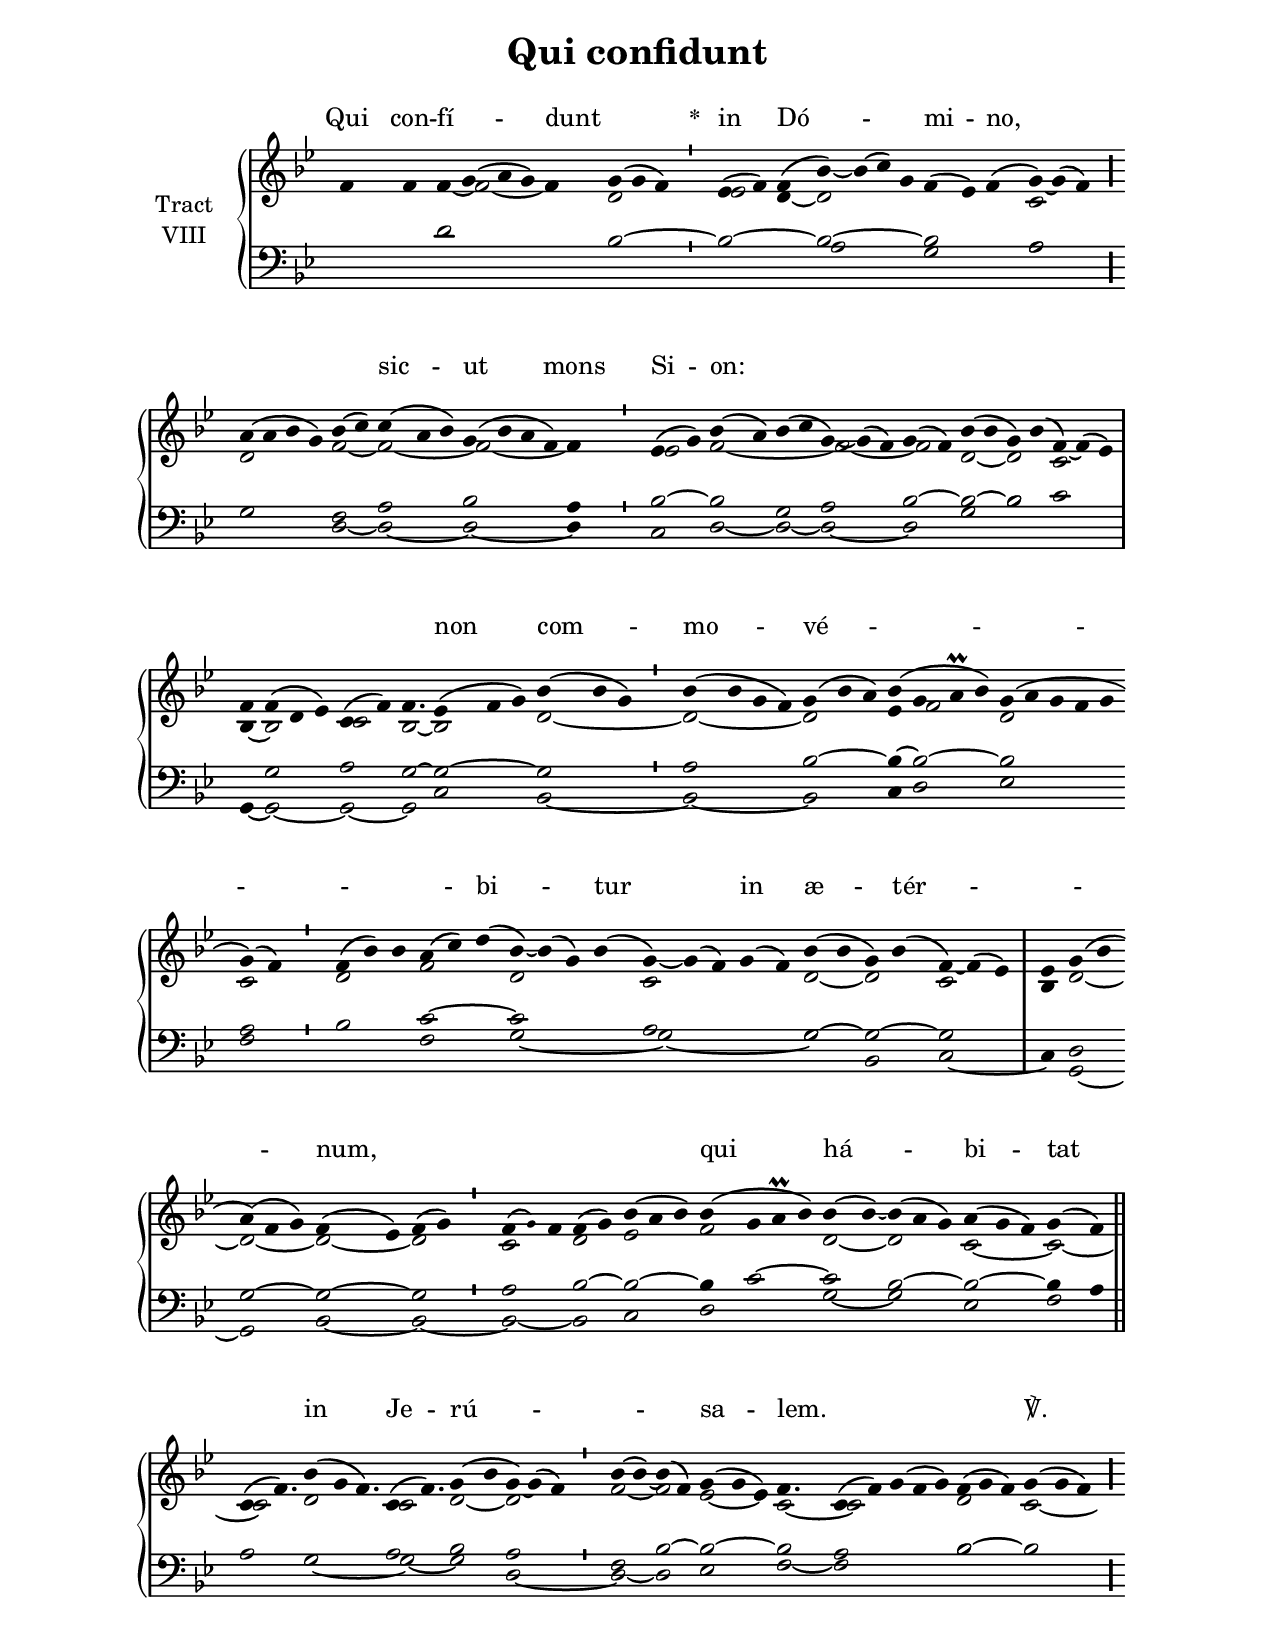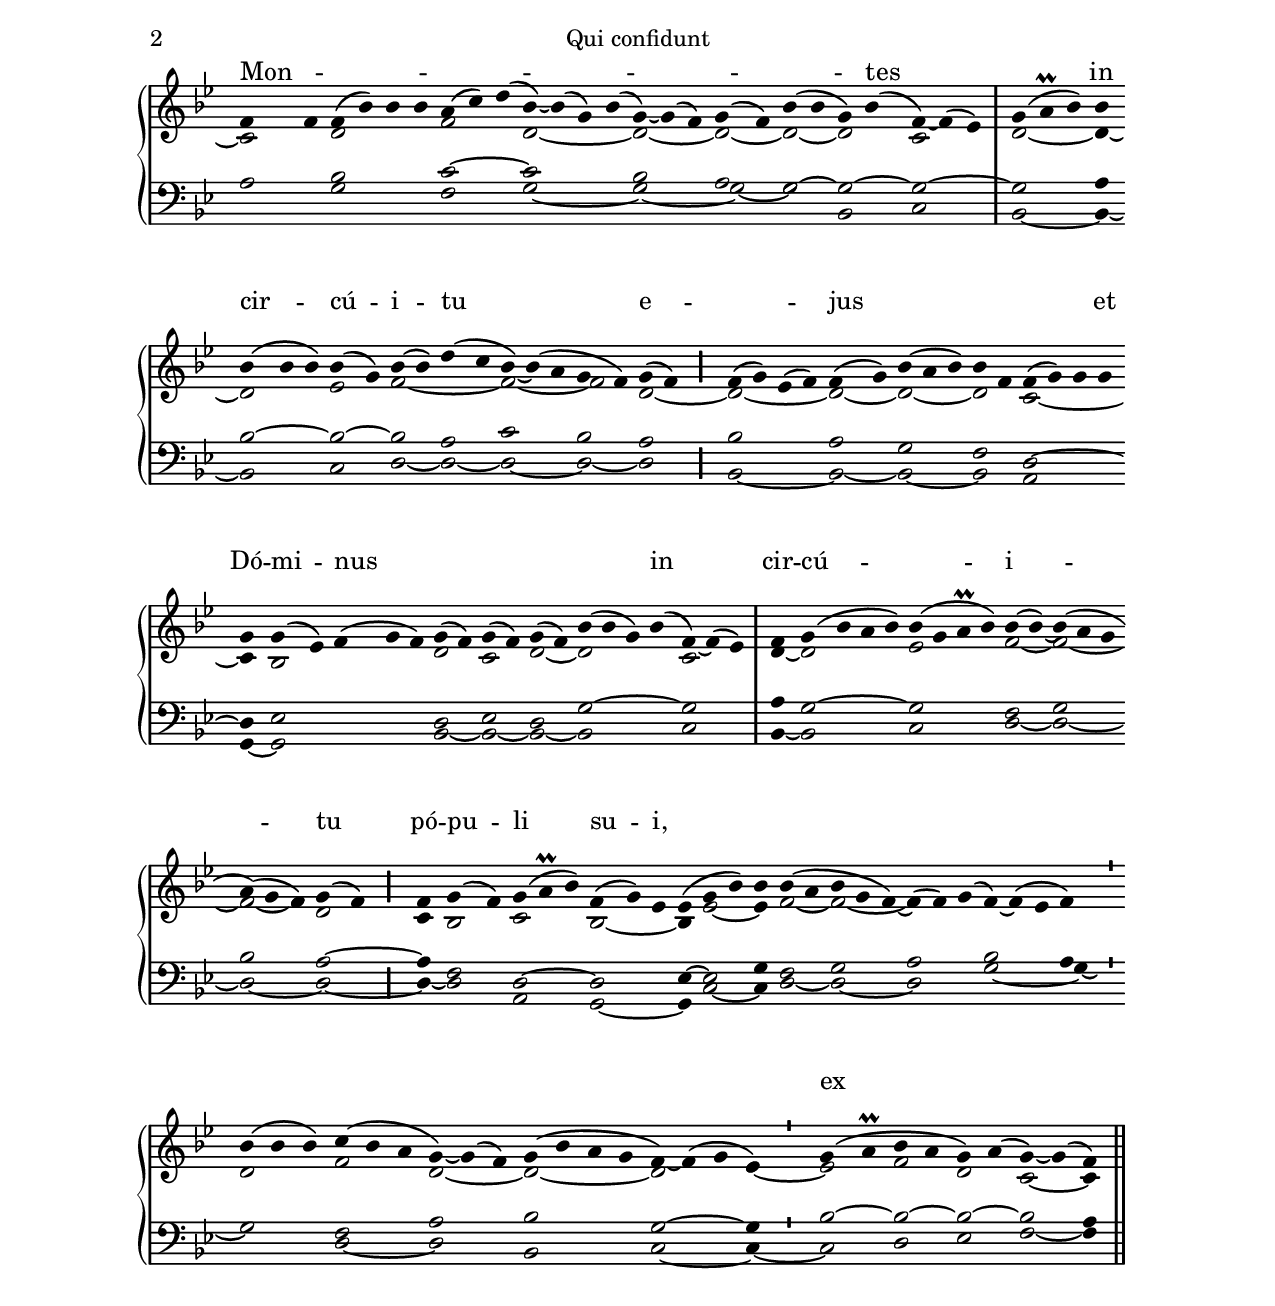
\version "2.18"
\include "gregorian.ly"
\include "noh2.ily"


%Page reference: page i.253
%(volume.page)

global = {
 \key f \mixolydian
 \cadenzaOn 
}

\header {
  title = \markup \center-column {"Qui confidunt" \vspace #1 }
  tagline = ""
  composer = ""
}

\paper {
 #(include-special-characters)
  oddHeaderMarkup = \markup \fill-line {
    \line {}
    \center-column {
      \on-the-fly #first-page     " "
      \on-the-fly #not-first-page "Qui confidunt"
    }
    \line { \on-the-fly #print-page-number-check-first \fromproperty #'page:page-number-string }
  }
  evenHeaderMarkup = \markup \fill-line {
    \line { \on-the-fly #print-page-number-check-first \fromproperty #'page:page-number-string }
    \center-column { "Qui confidunt" }
    \line {}
  }
}

chantText = \lyricmode {
Qui con -- fí -- _ dunt _ 
\set stanza = " * " in Dó -- _ mi -- no, _ _ 
sic -- ut mons Si -- on: _ _ _ _ _ _ _ _ 
non com -- mo -- vé -- _ _ _ _ _ bi -- tur in æ -- tér -- _ _ num, _ _ _ _ _ 
qui há -- bi -- tat _ in Je -- rú -- _ sa -- lem. _ _ _ ℣. 
Mon -- _ _ _ _ _ _ _ _ _ tes _ 
in cir -- cú -- i -- tu e -- _ _ jus _ _ _ _ _ 
et Dó -- mi -- nus _ _ _ _ 
in cir -- cú -- _ i -- tu pó -- pu -- li su -- i, _ _ _ _ _ _ _ 
ex _ hoc nunc _ _ _ 
et us -- _ que 
\set stanza = " * " in sǽ -- cu -- lum. _ _ _ _ _ _ _ _ _ _ _ }

chantMusic = {
\tieDown   f'4 f'4 f'4 g'4 ( a'4 g'4) f'4 g'4 ( g'4 f'4) \divisioMinima
 ees'4 ( f'4) f'4 ( bes'4) ~ bes'4 ( c''4) g'4 f'4 ( ees'4) f'4 ( g'4) ~ g'4 ( f'4) \divisioMaior \forceBreak

 a'4 ( a'4 bes'4 g'4) bes'4 ( c''4) c''4 ( a'4 bes'4) g'4 ( bes'4 a'4 f'4) f'4 \divisioMinima
 ees'4 ( g'4) bes'4 ( a'4) bes'4 ( c''4 g'4) ~ g'4 ( f'4) g'4 ( f'4) bes'4 ( bes'4 g'4) bes'4 ( f'4) ~ f'4 ( ees'4) \divisioMaxima \forceBreak

 f'4 f'4 ( d'4 ees'4) c'4 ( f'4) f'4. ees'4 ( f'4 g'4) bes'4 ( bes'4 g'4) \divisioMinima
 bes'4 ( bes'4 g'4 f'4) g'4 ( bes'4 a'4) bes'4 ( g'4 a'\prall bes'4) g'4 ( a'4 g'4 f'4 g'4 \forceBreak
) g'4 ( f'4) \divisioMinima
 f'4 ( bes'4) bes'4 a'4 ( c''4) d''4 ( bes'4) ~ bes'4 ( g'4) bes'4 ( g'4) ~ g'4 ( f'4) g'4 ( f'4) bes'4 ( bes'4 g'4) bes'4 ( f'4) ~ f'4 ( ees'4) \divisioMaxima
 ees'4 g'4 ( bes'4 \forceBreak
) a'4 ( f'4 g'4) f'4 ( ees'4) f'4 ( g'4) \divisioMinima
 f'4 ( \once \tweak #'font-size #-4 g' ) f'4 f'4 ( g'4) bes'4 ( a'4 bes'4) bes'4 ( g'4 a'\prall bes'4) bes'4 ( bes'4) ~ bes'4 ( a'4 g'4) a'4 ( g'4 f'4) g'4 ( f'4) \finalis \forceBreak

 c'4 ( f'4.) bes'4 ( g'4 f'4.) c'4 ( f'4.) g'4 ( bes'4 g'4) ~ g'4 ( f'4) \divisioMinima
 bes'4 ( bes'4) ~ bes'4 ( f'4) g'4 ( g'4 ees'4) f'4. c'4 ( f'4) g'4 ( f'4 g'4) f'4 ( g'4 f'4) g'4 ( g'4 f'4) \divisioMaior \forceBreak

 f'4 f'4 f'4 ( bes'4) bes'4 bes'4 a'4 ( c''4) d''4 ( bes'4) ~ bes'4 ( g'4) bes'4 ( g'4) ~ g'4 ( f'4) g'4 ( f'4) bes'4 ( bes'4 g'4) bes'4 ( f'4) ~ f'4 ( ees'4) \divisioMaxima
 g'4 ( a'\prall bes'4) bes'4 \forceBreak
 bes'4 ( bes'4 bes'4) bes'4 ( g'4) bes'4 ( bes'4) d''4 ( c''4 bes'4) ~ bes'4 ( a'4 g'4 f'4) g'4 ( f'4) \divisioMaior
 f'4 ( g'4) ees'4 ( f'4) f'4 ( g'4) bes'4 ( a'4 bes'4) bes'4 f'4 f'4 ( g'4) g'4 g'4 \forceBreak
 g'4 g'4 ( ees'4) f'4 ( g'4 f'4) g'4 ( f'4) g'4 ( f'4) g'4 ( f'4) bes'4 ( bes'4 g'4) bes'4 ( f'4) ~ f'4 ( ees'4) \divisioMaxima
 f'4 g'4 ( bes'4 a'4 bes'4) bes'4 ( g'4 a'\prall bes'4) bes'4 ( bes'4) ~ bes'4 ( a'4 g'4 \forceBreak
) a'4 ( g'4 f'4) g'4 ( f'4) \divisioMaior
 f'4 g'4 ( f'4) g'4 ( a'\prall bes'4) f'4 ( g'4)  ees'4 ees'4 ( g'4 bes'4) bes'4 bes'4 ( a'4 bes'4 g'4 f'4) ~ f'4 ( f'4) g'4 ( f'4) ~ f'4 ( ees'4 f'4) \divisioMinima \forceBreak

 bes'4 ( bes'4 bes'4) c''4 ( bes'4 a'4 g'4) ~ g'4 ( f'4) g'4 ( bes'4 a'4 g'4 f'4) ~ f'4 ( g'4 ees'4) \divisioMinima
 g'4 ( a'\prall bes'4 a'4 g'4) a'4 ( g'4) ~ g'4 ( f'4) \finalis

}

altoMusic = {
r2 f'4 ~ f'2*3/2 ~ f'4 d'2*3/2 \divisioMinima
ees'2 d'4 ~ d'2*4/2 r2*3/2 c'2*3/2 \divisioMaior
d'2*4/2 f'2 ~ f'2*3/2 ~ f'2*4/2 ~ f'4 \divisioMinima
ees'2 f'2*4/2 ~ f'2*3/2 ~ f'2 d'2 ~ d'2 c'2*3/2 \divisioMaxima
bes4 ~ bes2*3/2 c'2 bes2*3/4 ~ bes2*3/2 d'2*3/2 ~ \divisioMinima
d'2*4/2 ~ d'2*3/2 ees'4 f'2*3/2 d'2*5/2 c'2 \divisioMinima
d'2*3/2 f'2*3/2 d'2*4/2 c'2*5/2 d'2 ~ d'2 c'2*3/2 \divisioMaxima
bes4 d'2 ~ d'2*3/2 ~ d'2 ~ d'2 \divisioMinima
c'2*3/2 d'2 ees'2*3/2 f'2*4/2 d'2 ~ d'2*3/2 c'2*3/2 ~ c'2 ~ \finalis
c'2*5/4 d'2*7/4 c'2*5/4 d'2 ~ d'2*3/2 \divisioMinima
f'2 ~ f'2 ees'2 ~ ees'4 c'2*3/4 ~ c'2*5/2 d'2*3/2 c'2*3/2 ~ \divisioMaior
c'2 d'2*4/2 f'2*3/2 d'2*4/2 ~ d'2*3/2 ~ d'2 ~ d'2 ~ d'2 c'2*3/2 \divisioMaxima
d'2*3/2 ~ d'4 ~ d'2*3/2 ees'2 f'2*4/2 ~ f'2*3/2 ~ f'2 d'2 ~ \divisioMaior
d'2*4/2 ~ d'2 ~ d'2*3/2 ~ d'2 c'2*4/2 ~ c'4 bes2*5/2 d'2 c'2 d'2 ~ d'2*4/2 c'2*3/2 \divisioMaxima
d'4 ~ d'2*4/2 ees'2*4/2 f'2 ~ f'2*3/2 ~ f'2 ~ f'4 d'2 \divisioMaior
c'4 bes2 c'2*3/2 bes2*3/2 ~ bes4 ees'2 ~ ees'4 f'2 ~ f'2*3/2 ~ f'4 r2*6/2 \divisioMinima
d'2*3/2 f'2*3/2 d'2*3/2 ~ d'2*4/2 ~ d'2*3/2 ees'4 ~ \divisioMinima
ees'2 f'2 d'2 c'2 ~ c'4 \finalis
}

tenorMusic = {
r2 d'2*5/2 bes2*3/2 ~ \divisioMinima
bes2*3/2 ~ bes2*4/2 ~ bes2*3/2 a2*3/2 \divisioMaior
g2*4/2 f2 a2*3/2 bes2*4/2 a4 \divisioMinima
bes2 ~ bes2 g2 a2*3/2 bes2 ~ bes2 ~ bes2 c'2*3/2 \divisioMaxima
r4 g2*3/2 a2 g2*3/4 ~ g2*3/2 ~ g2*3/2 \divisioMinima
a2*4/2 bes2*3/2 ~ bes4 ~ bes2*3/2 ~ bes2*5/2 a2 \divisioMinima
bes2*3/2 c'2*3/2 ~ c'2*4/2 a2*5/2 g2 ~ g2 ~ g2*3/2 \divisioMaxima
r4 d2 g2*3/2 ~ g2 ~ g2 \divisioMinima
a2*3/2 bes2 ~ bes2*3/2 ~ bes4 c'2*3/2 ~ c'2 bes2*3/2 ~ bes2*3/2 ~ bes4 a4 \finalis
r2*5/4 r2*7/4 a2*5/4 bes2 a2*3/2 \divisioMinima
f2 bes2 ~ bes2*3/2 ~ bes2*3/4 a2*5/2 bes2*3/2 ~ bes2*3/2 \divisioMaior
a2 bes2*4/2 c'2*3/2 ~ c'2*4/2 bes2*3/2 a2 g2 ~ g2 ~ g2*3/2 ~ \divisioMaxima
g2*3/2 a4 bes2*3/2 ~ bes2 ~ bes2 a2 c'2*3/2 bes2 a2 \divisioMaior
bes2*4/2 a2 g2*3/2 f2 d2*4/2 ~ d4 ees2*5/2 d2 ees2 d2 g2*4/2 ~ g2*3/2 \divisioMaxima
a4 g2*4/2 ~ g2*4/2 f2 g2*3/2 bes2*3/2 a2 ~ \divisioMaior
a4 f2 d2*3/2 ~ d2*3/2 ees4 ~ ees2 g4 f2 g2*3/2 a2*3/2 bes2*3/2 a4 \divisioMinima
r2*3/2 f2*3/2 a2*3/2 bes2*4/2 g2*3/2 ~ g4 \divisioMinima
bes2 ~ bes2 ~ bes2 ~ bes2 a4 \finalis
}

bassMusic = {
r2*7/2 r2*3/2 \divisioMinima
r2*3/2 a2*4/2 g2*3/2 a2*3/2 \divisioMaior
r2*4/2 d2 ~ d2*3/2 ~ d2*4/2 ~ d4 \divisioMinima
c2 d2 ~ d2 ~ d2*3/2 ~ d2 g2 bes2 r2*3/2 \divisioMaxima
g,4 ~ g,2*3/2 ~ g,2 ~ g,2*3/4 c2*3/2 bes,2*3/2 ~ \divisioMinima
bes,2*4/2 ~ bes,2*3/2 c4 d2*3/2 ees2*5/2 f2 \divisioMinima
r2*3/2 f2*3/2 g2*4/2 ~ g2*5/2 ~ g2 bes,2 c2*3/2 ~ \divisioMaxima
c4 g,2 ~ g,2*3/2 bes,2 ~ bes,2 ~ \divisioMinima
bes,2*3/2 ~ bes,2 c2*3/2 d2*4/2 g2 ~ g2*3/2 ees2*3/2 f2 \finalis
a2*5/4 g2*7/4 ~ g2*5/4 ~ g2 d2*3/2 ~ \divisioMinima
d2 ~ d2 ees2*3/2 f2*3/4 ~ f2*5/2 bes2*3/2 r2*3/2 \divisioMaior
r2 g2*4/2 f2*3/2 g2*4/2 ~ g2*3/2 ~ g2 ~ g2 bes,2 c2*3/2 \divisioMaxima
bes,2*3/2 ~ bes,4 ~ bes,2*3/2 c2 d2 ~ d2 ~ d2*3/2 ~ d2 ~ d2 \divisioMaior
bes,2*4/2 ~ bes,2 ~ bes,2*3/2 ~ bes,2 a,2*4/2 g,4 ~ g,2*5/2 bes,2 ~ bes,2 ~ bes,2 ~ bes,2*4/2 c2*3/2 \divisioMaxima
bes,4 ~ bes,2*4/2 c2*4/2 d2 ~ d2*3/2 ~ d2*3/2 ~ d2 ~ \divisioMaior
d4 ~ d2 a,2*3/2 g,2*3/2 ~ g,4 c2 ~ c4 d2 ~ d2*3/2 ~ d2*3/2 g2*3/2 ~ g4 ~ \divisioMinima
g2*3/2 d2*3/2 ~ d2*3/2 bes,2*4/2 c2*3/2 ~ c4 ~ \divisioMinima
c2 d2 ees2 f2 ~ f4 \finalis
}

voiceLines = {
\voiceLineStyle


}

\score{
  <<
    \new GrandStaff <<
      \set GrandStaff.autoBeaming = ##f
      \set GrandStaff.instrumentName = \markup \center-column {
        "Tract"
        "VIII"
      }
      \new Staff = up <<
        \new Voice = "chant" {
          \voiceOne \global \chantMusic
        }
        \new Voice {
          \voiceTwo \global \altoMusic
        }
      >>

      \new Staff = down <<
        \clef bass
        \new Voice {
          \voiceOne \global \tenorMusic
        }
        \new Voice {
          \voiceTwo \global \bassMusic
        }
	\new Voice {
        \voiceThree \global \voiceLines
        }
      >>
    >>
    \new Lyrics \lyricsto chant {
      \chantText
    }
  >>
  \layout{
  }
  \midi{
    \tempo 4 = 125
  }
}
